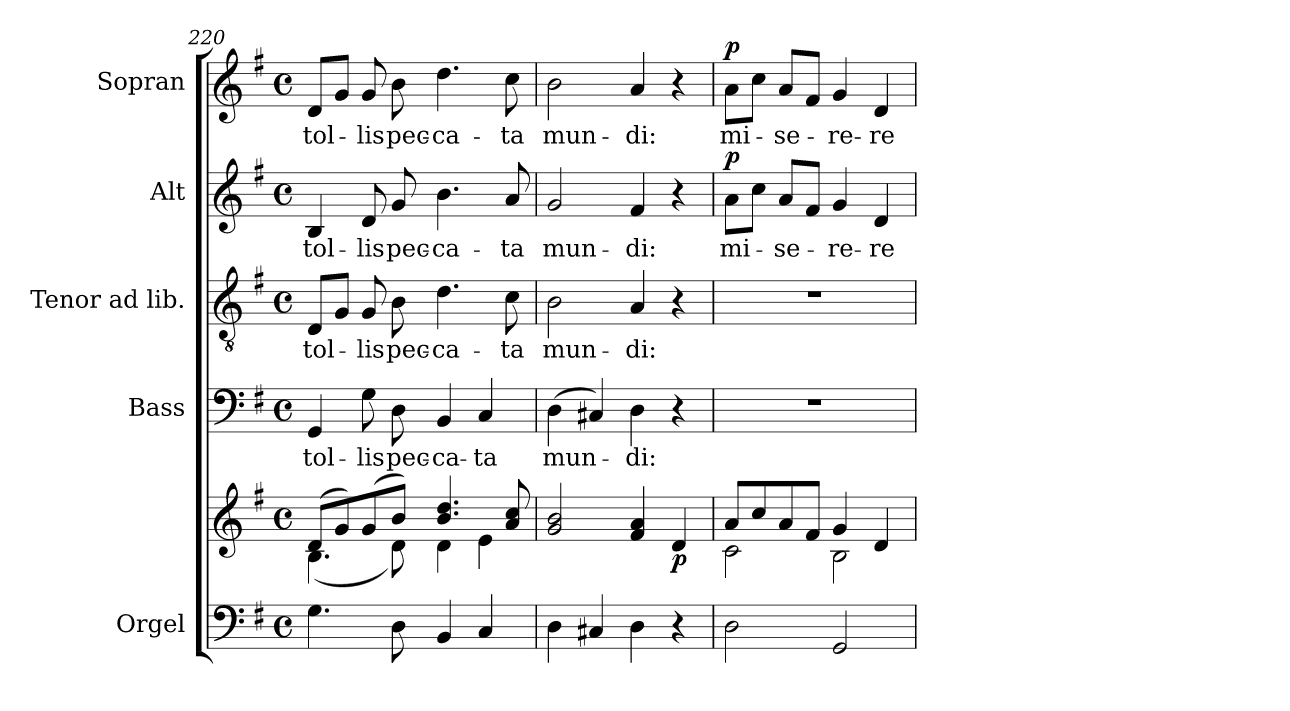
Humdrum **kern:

**kern	**kern	**dynam	**kern	**text	**kern	**text	**kern	**text	**dynam	**kern	**text	**dynam
*part5	*part5	*part5	*part4	*part4	*part3	*part3	*part2	*part2	*part2	*part1	*part1	*part1
*staff6	*staff5	*staff5/6	*staff4	*staff4	*staff3	*staff3	*staff2	*staff2	*staff2	*staff1	*staff1	*staff1
*I"Orgel	*	*	*I"Bass	*	*I"Tenor ad lib.	*	*I"Alt	*	*	*I"Sopran	*	*
*I'Org.	*	*	*I'B.	*	*I'T.	*	*I'A.	*	*	*I'S.	*	*
*clefF4	*clefG2	*	*clefF4	*	*clefGv2	*	*clefG2	*	*	*clefG2	*	*
*k[f#]	*k[f#]	*	*k[f#]	*	*k[f#]	*	*k[f#]	*	*	*k[f#]	*	*
*G:	*G:	*	*G:	*	*G:	*	*G:	*	*	*G:	*	*
*M4/4	*M4/4	*	*M4/4	*	*M4/4	*	*M4/4	*	*	*M4/4	*	*
*met(c)	*met(c)	*	*met(c)	*	*met(c)	*	*met(c)	*	*	*met(c)	*	*
=220	=220	=220	=220	=220	=220	=220	=220	=220	=220	=220	=220	=220
*	*^	*	*	*	*	*	*	*	*	*	*	*
!	!	!	!	!	!LO:LY:b	!	!LO:LY:b	!	!LO:LY:b	!	!	!LO:LY:b	!
4.G\	(>8d/L	(<4.B\	.	4GG/	tol-	8D/L	tol-	4B/	tol-	.	8d/L	tol-	.
.	8g/)	.	.	.	.	8G/J	.	.	.	.	8g/J	.	.
!	!	!	!	!	!LO:LY:b	!	!LO:LY:b	!	!LO:LY:b	!	!	!LO:LY:b	!
.	(>8g/	.	.	8G\	-lis	8G/	-lis	8d/	-lis	.	8g/	-lis	.
!	!	!	!	!	!LO:LY:b	!	!LO:LY:b	!	!LO:LY:b	!	!	!LO:LY:b	!
8D\	8b/J)	8d\)	.	8D\	pec-	8B\	pec-	8g/	pec-	.	8b\	pec-	.
!	!	!	!	!	!LO:LY:b	!	!LO:LY:b	!	!LO:LY:b	!	!	!LO:LY:b	!
4BB/	4.b/ 4.dd/	4d\	.	4BB/	-ca-	4.d\	-ca-	4.b\	-ca-	.	4.dd\	-ca-	.
!	!	!	!	!	!LO:LY:b	!	!	!	!	!	!	!	!
4C/	.	4e\	.	4C/	-ta	.	.	.	.	.	.	.	.
!	!	!	!	!	!	!	!LO:LY:b	!	!LO:LY:b	!	!	!LO:LY:b	!
.	8a/ 8cc/	.	.	.	.	8c\	-ta	8a/	-ta	.	8cc\	-ta	.
*	*v	*v	*	*	*	*	*	*	*	*	*	*	*
=221	=221	=221	=221	=221	=221	=221	=221	=221	=221	=221	=221	=221
!	!	!	!	!LO:LY:b	!	!LO:LY:b	!	!LO:LY:b	!	!	!LO:LY:b	!
4D\	2g/ 2b/	.	(>4D\	mun-	2B\	mun-	2g/	mun-	.	2b\	mun-	.
4C#X/	.	.	4C#X/)	.	.	.	.	.	.	.	.	.
!	!	!	!	!LO:LY:b	!	!LO:LY:b	!	!LO:LY:b	!	!	!LO:LY:b	!
4D\	4f#/ 4a/	.	4D\	-di:	4A/	-di:	4f#/	-di:	.	4a/	-di:	.
!	!	!LO:DY:b	!	!	!	!	!	!	!	!	!	!
4r	4d/	p	4r	.	4r	.	4r	.	.	4r	.	.
!!LO:PB:g=z
=222	=222	=222	=222	=222	=222	=222	=222	=222	=222	=222	=222	=222
*	*^	*	*	*	*	*	*	*	*	*	*	*
!	!	!	!	!	!	!	!	!	!LO:LY:b	!LO:DY:a	!	!LO:LY:b	!LO:DY:a
2D\	8a/L	2c\	.	1r	.	1r	.	8a\L	mi-	p	8a\L	mi-	p
.	8cc/	.	.	.	.	.	.	8cc\J	.	.	8cc\J	.	.
!	!	!	!	!	!	!	!	!	!LO:LY:b	!	!	!LO:LY:b	!
.	8a/	.	.	.	.	.	.	8a/L	-se-	.	8a/L	-se-	.
.	8f#/J	.	.	.	.	.	.	8f#/J	.	.	8f#/J	.	.
!	!	!	!	!	!	!	!	!	!LO:LY:b	!	!	!LO:LY:b	!
2GG/	4g/	2B\	.	.	.	.	.	4g/	-re-	.	4g/	-re-	.
!	!	!	!	!	!	!	!	!	!LO:LY:b	!	!	!LO:LY:b	!
.	4d/	.	.	.	.	.	.	4d/	-re	.	4d/	-re	.
*	*v	*v	*	*	*	*	*	*	*	*	*	*	*
=	=	=	=	=	=	=	=	=	=	=	=	=
*-	*-	*-	*-	*-	*-	*-	*-	*-	*-	*-	*-	*-
